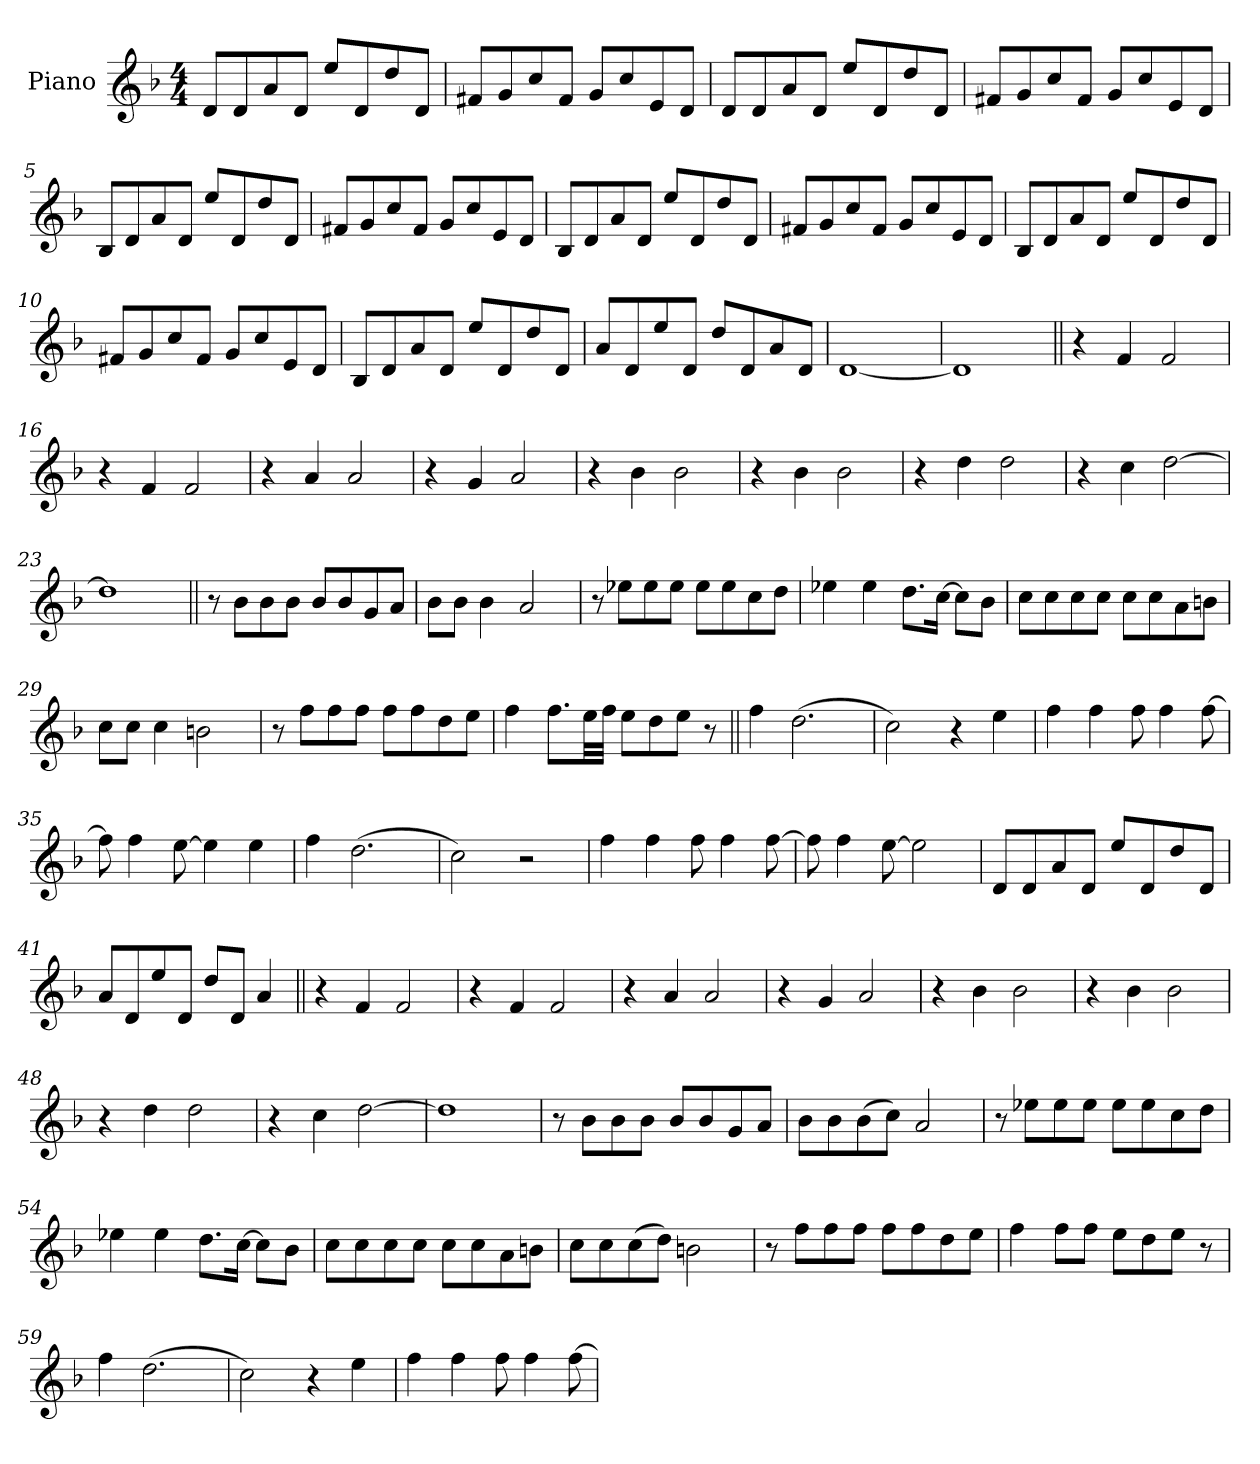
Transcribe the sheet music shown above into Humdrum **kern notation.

**kern
*part1
*staff1
*I"Piano
*I'Pno.
*clefG2
*k[b-]
*M4/4
=1
8d!L
8d!
8a!
8d!J
8ee!L
8d!
8dd!
8d!J
=2
8f#X!L
8g!
8cc!
8f#!J
8g!L
8cc!
8e!
8d!J
=3
8d!L
8d!
8a!
8d!J
8ee!L
8d!
8dd!
8d!J
=4
8f#X!L
8g!
8cc!
8f#!J
8g!L
8cc!
8e!
8d!J
=5
8B-!L
8d!
8a!
8d!J
8ee!L
8d!
8dd!
8d!J
=6
8f#X!L
8g!
8cc!
8f#!J
8g!L
8cc!
8e!
8d!J
=7
8B-!L
8d!
8a!
8d!J
8ee!L
8d!
8dd!
8d!J
=8
8f#X!L
8g!
8cc!
8f#!J
8g!L
8cc!
8e!
8d!J
=9
8B-!L
8d!
8a!
8d!J
8ee!L
8d!
8dd!
8d!J
=10
8f#X!L
8g!
8cc!
8f#!J
8g!L
8cc!
8e!
8d!J
=11
8B-!L
8d!
8a!
8d!J
8ee!L
8d!
8dd!
8d!J
=12
8a!L
8d!
8ee!
8d!J
8dd!L
8d!
8a!
8d!J
=13
[1d!
=14
1d!]
=15||
4r
4f
2f
=16
4r
4f
2f
=17
4r
4a
2a
=18
4r
4g
2a
=19
4r
4b-
2b-
=20
4r
4b-
2b-
=21
4r
4dd
2dd
=22
4r
4cc
[2dd
=23
1dd]
=24||
8r
8b-L
8b-
8b-J
8b-L
8b-
8g
8aJ
=25
8b-L
8b-J
4b-
2a
=26
8r
8ee-XL
8ee-
8ee-J
8ee-L
8ee-
8cc
8ddJ
=27
4ee-X
4ee-
8.ddL
[16ccJk
8ccL]
8b-J
=28
8ccL
8cc
8cc
8ccJ
8ccL
8cc
8a
8bnJ
=29
8ccL
8ccJ
4cc
2bn
=30
8r
8ffL
8ff
8ffJ
8ffL
8ff
8dd
8eeJ
=31
4ff
8.ffL
32eeLL
32ffJJJ
8eeL
8dd
8eeJ
8r
=32||
4ff
(2.dd
=33
2cc)
4r
4ee
=34
4ff
4ff
8ff
4ff
[8ff
=35
8ff]
4ff
[8ee
4ee]
4ee
=36
4ff
(2.dd
=37
2cc)
2r
=38
4ff
4ff
8ff
4ff
[8ff
=39
8ff]
4ff
[8ee
2ee]
=40
8d!L
8d!
8a!
8d!J
8ee!L
8d!
8dd!
8d!J
=41
8a!L
8d!
8ee!
8d!J
8dd!L
8d!J
4a!
=42||
4r
4f
2f
=43
4r
4f
2f
=44
4r
4a
2a
=45
4r
4g
2a
=46
4r
4b-
2b-
=47
4r
4b-
2b-
=48
4r
4dd
2dd
=49
4r
4cc
[2dd
=50
1dd]
=51
8r
8b-L
8b-
8b-J
8b-L
8b-
8g
8aJ
=52
8b-L
8b-
(8b-
8ccJ)
2a
=53
8r
8ee-XL
8ee-
8ee-J
8ee-L
8ee-
8cc
8ddJ
=54
4ee-X
4ee-
8.ddL
[16ccJk
8ccL]
8b-J
=55
8ccL
8cc
8cc
8ccJ
8ccL
8cc
8a
8bnJ
=56
8ccL
8cc
(8cc
8ddJ)
2bn
=57
8r
8ffL
8ff
8ffJ
8ffL
8ff
8dd
8eeJ
=58
4ff
8ffL
8ffJ
8eeL
8dd
8eeJ
8r
=59
4ff
(2.dd
=60
2cc)
4r
4ee
=61
4ff
4ff
8ff
4ff
[8ff
=
*-
